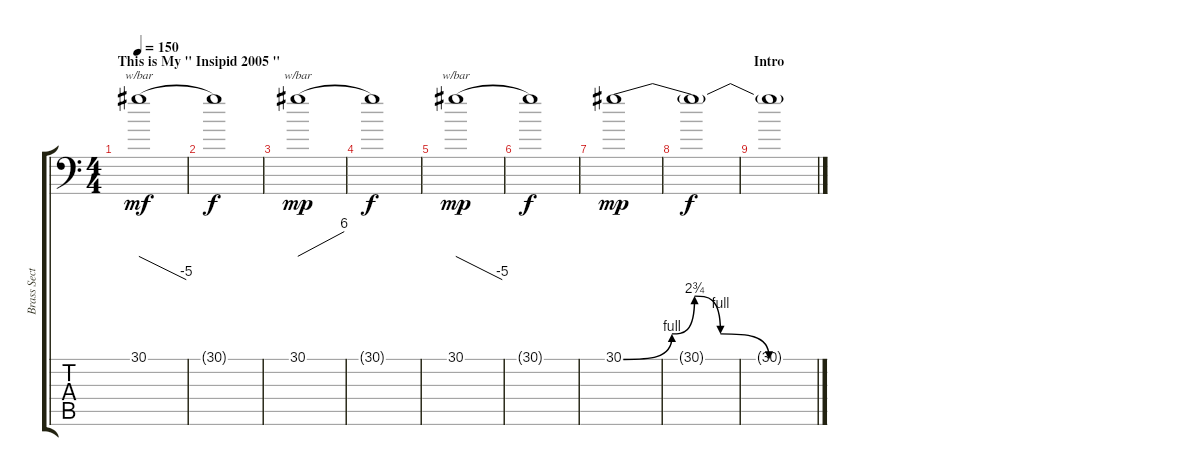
\track ("Brass Section 2" "Brass Sect") {instrument brasssection}
\staff {score tabs}
\tuning (D3 A2 F2 C2 G1 C1) {hide}
\ts (4 4)
\section ("" "This is My \" Insipid 2005 \"")
\tempo 150
\clef f4
\ks c
30.1.1{tbe (dive default 0 0 60 -20) dy mf instrument telephonering} |
30.1{t}.1{dy f} |
30.1.1{tbe (dive default 0 0 60 24) dy mp instrument telephonering} |
30.1{t}.1{dy f} |
30.1.1{tbe (dive default 0 0 60 -20) dy mp instrument telephonering} |
30.1{t}.1{dy f} |
30.1{be (custom 0 0 15 4 22 11 30 4 45 0 60 0)}.1{dy mp instrument telephonering} |
30.1{t}.1{dy f} |
\section ("" "Intro")
30.1{t}.1{volume 0 instrument brasssection}
